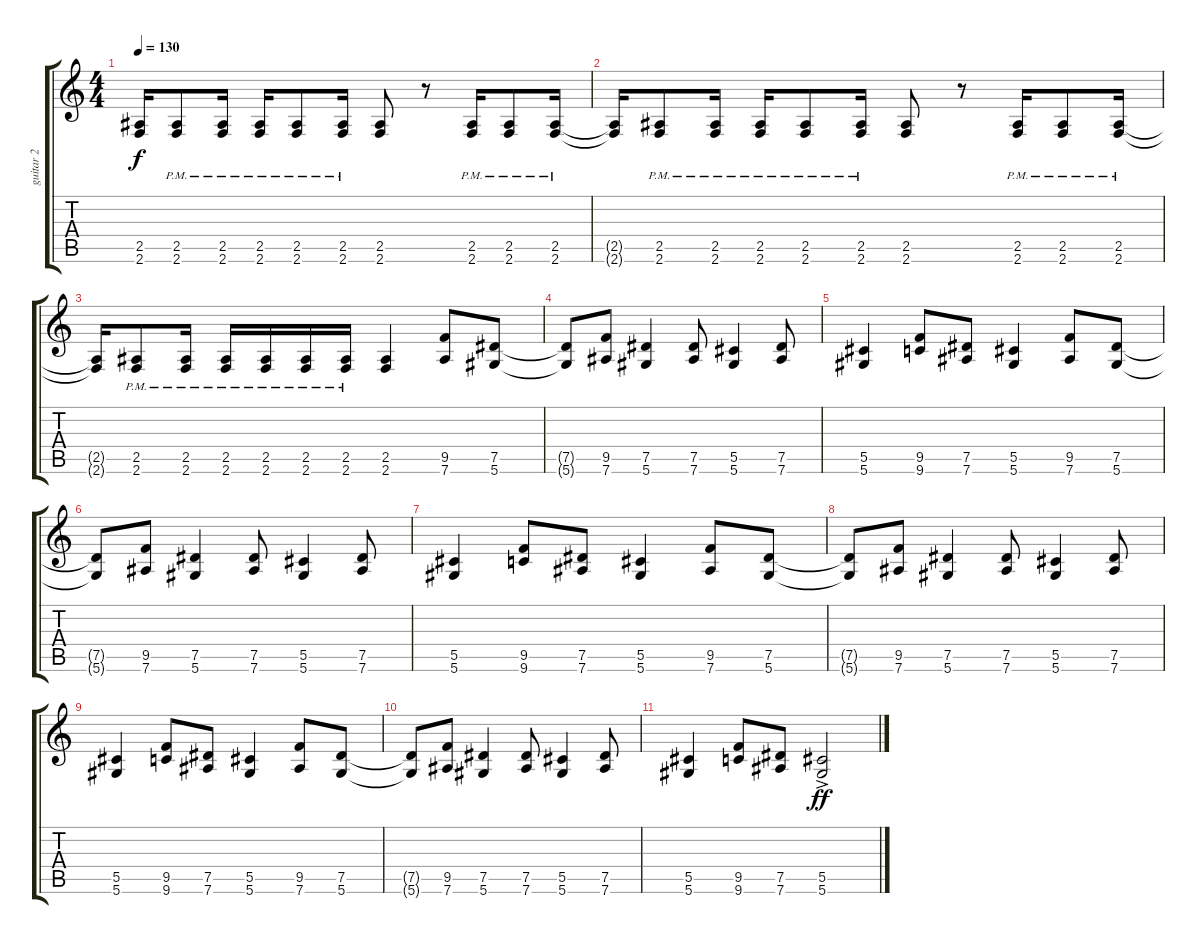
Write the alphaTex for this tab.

\track ("guitar 2" "guitar 2") {instrument distortionguitar}
\staff {score tabs}
\tuning (Eb4 Bb3 Gb3 Db3 Ab2 Eb2) {hide}
\ts (4 4)
\tempo 130
\clef g2
\ks c
(2.5{t} 2.6{t}).16{dy f} (2.5{pm} 2.6).8 (2.5{pm} 2.6).16 (2.5{pm} 2.6).16 (2.5{pm} 2.6).8 (2.5{pm} 2.6).16 (2.5 2.6).8 r.8 (2.5{pm} 2.6).16 (2.5{pm} 2.6).8 (2.5{pm} 2.6).16 |
(2.5{t} 2.6{t}).16 (2.5{pm} 2.6).8 (2.5{pm} 2.6).16 (2.5{pm} 2.6).16 (2.5{pm} 2.6).8 (2.5{pm} 2.6).16 (2.5 2.6).8 r.8 (2.5{pm} 2.6).16 (2.5{pm} 2.6).8 (2.5{pm} 2.6).16 |
(2.5{t} 2.6{t}).16 (2.5{pm} 2.6).8 (2.5{pm} 2.6).16 (2.5{pm} 2.6).16 (2.5{pm} 2.6).16 (2.5{pm} 2.6).16 (2.5{pm} 2.6).16 (2.5 2.6).4 (9.5 7.6).8 (7.5 5.6).8 |
(7.5{t} 5.6{t}).8 (9.5 7.6).8 (7.5 5.6).4 (7.5 7.6).8 (5.5 5.6).4 (7.5 7.6).8 |
(5.5 5.6).4 (9.5 9.6).8 (7.5 7.6).8 (5.5 5.6).4 (9.5 7.6).8 (7.5 5.6).8 |
(7.5{t} 5.6{t}).8 (9.5 7.6).8 (7.5 5.6).4 (7.5 7.6).8 (5.5 5.6).4 (7.5 7.6).8 |
(5.5 5.6).4 (9.5 9.6).8 (7.5 7.6).8 (5.5 5.6).4 (9.5 7.6).8 (7.5 5.6).8 |
(7.5{t} 5.6{t}).8 (9.5 7.6).8 (7.5 5.6).4 (7.5 7.6).8 (5.5 5.6).4 (7.5 7.6).8 |
(5.5 5.6).4 (9.5 9.6).8 (7.5 7.6).8 (5.5 5.6).4 (9.5 7.6).8 (7.5 5.6).8 |
(7.5{t} 5.6{t}).8 (9.5 7.6).8 (7.5 5.6).4 (7.5 7.6).8 (5.5 5.6).4 (7.5 7.6).8 |
(5.5 5.6).4 (9.5 9.6).8 (7.5 7.6).8 (5.5 5.6{ac}).2{dy ff}
